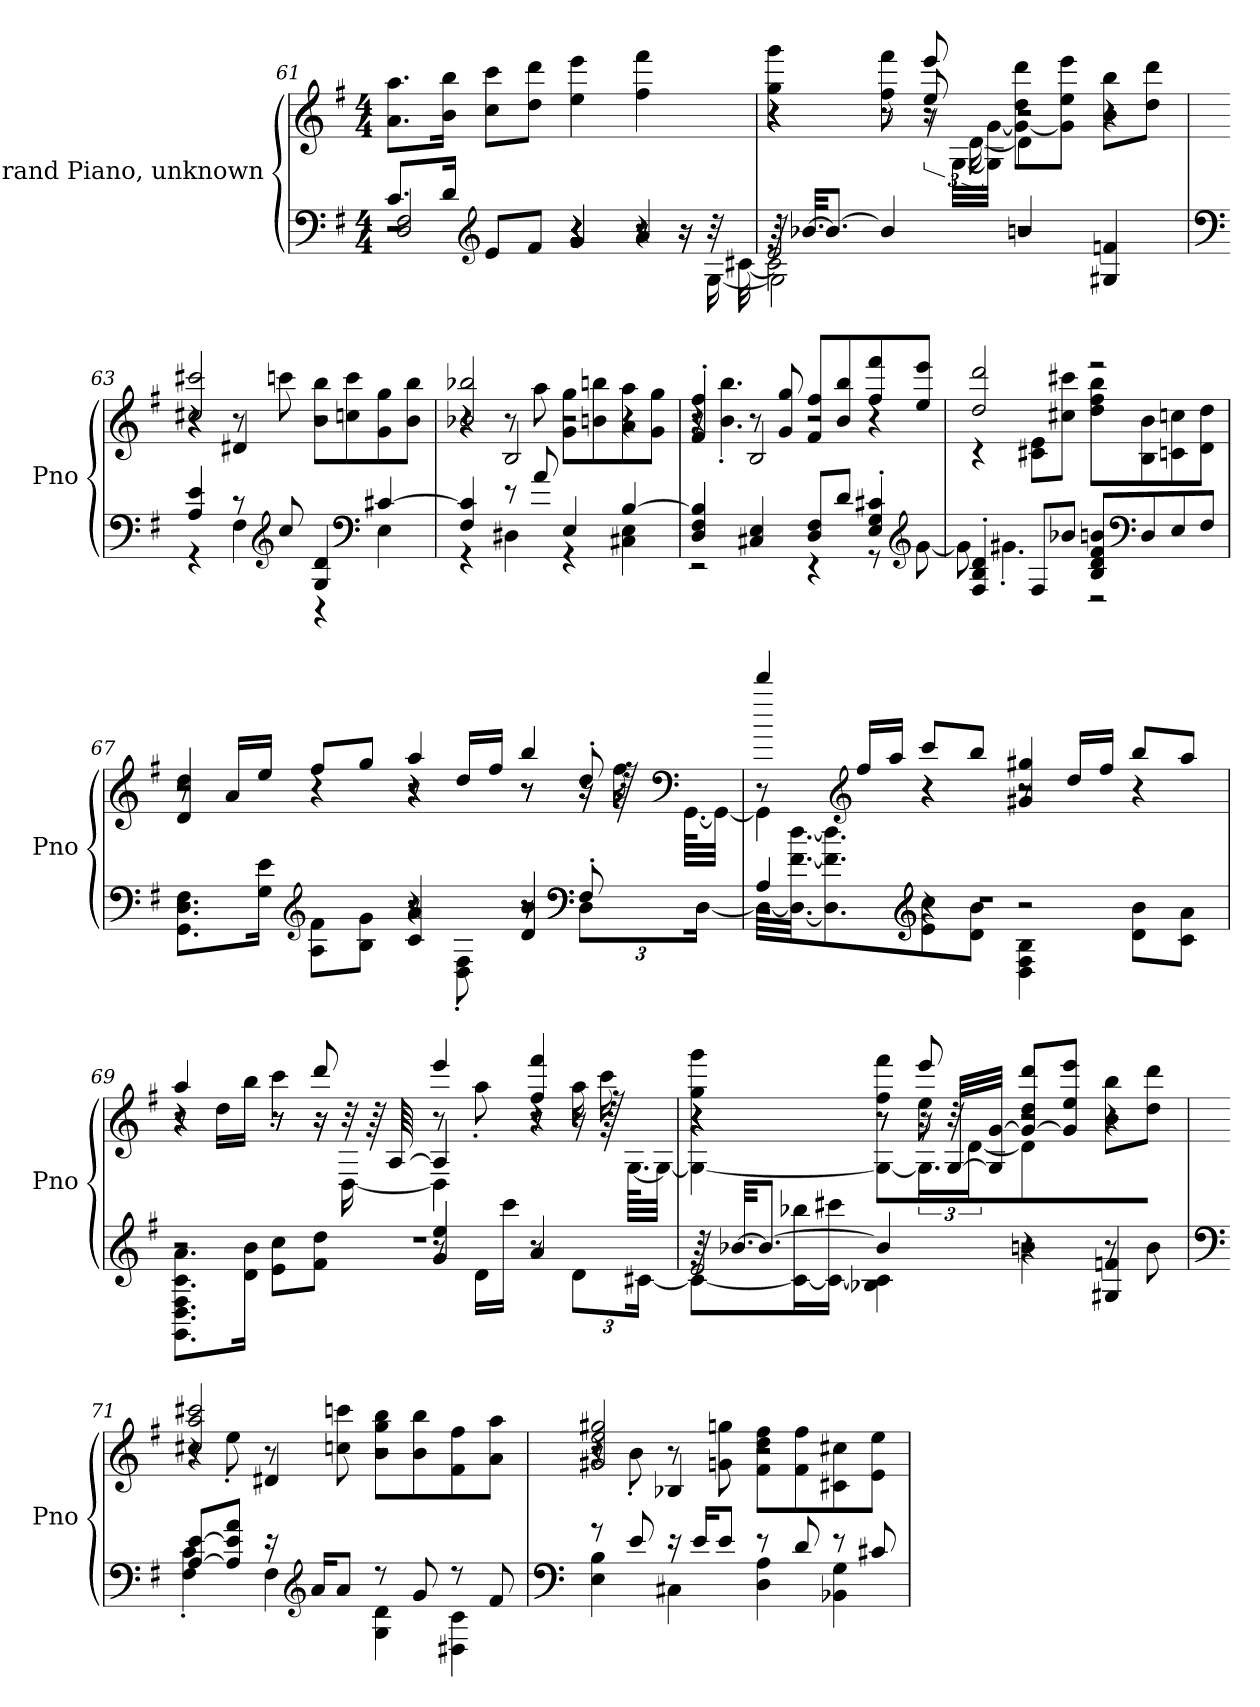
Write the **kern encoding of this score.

**kern	**kern
*part1	*part1
*staff2	*staff1
*I"Grand Piano, unknown	*
*I'Pno	*
!!LO:LB:g=z
*clefF4	*clefG2
*k[f#]	*k[f#]
*M4/4	*M4/4
=61	=61
*^	*
*	*^	*
*	*	*^	*
8.c/L	2r	2D/ 2F#/	2r	8.a\ 8.aa\L
16d/Jk	.	.	.	16b\ 16bb\Jk
*clefG2	*	*	*	*
8e/L	.	.	.	8cc\ 8ccc\L
8f#/J	.	.	.	8dd\ 8ddd\J
4g/	4r	4r	4r	4ee\ 4eee\
4r	8r	4a/	8r	4ff#\ 4fff#\
.	16r	.	16r	.
.	32r	.	[16G\	.
.	[32c#X\	.	.	.
=62	=62	=62	=62	=62
*	*	*	*	*^
*	*	*	*	*	*^
*	*	*	*	*	*	*^
64r	2c#\]	2e/	2G\]	4r	4gg\ 4ggg\	4r	4r
[32.b-X/KKL	.	.	.	.	.	.	.
8.b-/J_	.	.	.	.	.	.	.
4b-/]	.	.	.	8r	8ff#\ 8fff#\	8r	8r
.	.	.	.	8eee/	12r	8ee/	16r
.	.	.	.	.	.	.	[32G\LLL
.	.	.	.	.	[24d\	.	.
.	.	.	.	.	.	.	32G\] [32g\JJJ
4bn/	2r	2r	2r	2r	4d\]	2r	8g\_ 8dd\ 8ddd\L
.	.	.	.	.	.	.	8g\] 8ee\ 8eee\J
4G#X/ 4fn/	.	.	.	.	8b\ 8bb\L	.	4r
.	.	.	.	.	8dd\ 8ddd\J	.	.
*v	*v	*v	*v	*	*	*	*
*	*v	*v	*v	*v
=63	=63
*clefF4	*
*^	*^
*	*	*	*^
4A/ 4e/	4r	2cc#X/ 2ccc#X/	4r	4r
8r	4F#\	.	8r	4d#X/
*clefG2	*	*	*	*
8cc/	.	.	8cccn\	.
4G/ 4d/	4r	2r	8b\ 8bb\L	2r
.	.	.	8ccn\ 8ccc\	.
*clefF4	*	*	*	*
[4c#X/	4E\	.	8g\ 8gg\	.
.	.	.	8b\ 8bb\J	.
!!LO:LB:g=z	!!	!!
=64	=64	=64	=64	=64
4F#/ 4c#/]	4r	2b-X/ 2bb-X/	4r	4r
8r	4D#X\	.	8r	2B/
8a/	.	.	8aa\	.
4E/	4r	2r	8g\ 8gg\L	.
.	.	.	8bn\ 8bbn\	.
[4B/	4C#X\ 4E\	.	8a\ 8aa\	4r
.	.	.	8g\ 8gg\J	.
=65	=65	=65	=65	=65
4D/ 4F#/ 4B/]	2r	4f#/' 4ff#/'	8r	4r
.	.	.	4.b\' 4.bb\'	.
4C#X/ 4E/	.	8r	.	2B/
.	.	8g/ 8gg/	.	.
8D/ 8F#/L	4r	8f#/ 8ff#/L	2r	.
8d/J	.	8b/ 8bb/	.	.
4E/' 4G/' 4c#X/'	8r	8ff#/ 8fff#/	.	4r
*clefG2	*	*	*	*
.	[8g\	8ee/ 8eee/J	.	.
*	*	*	*v	*v
=66	=66	=66	=66
4F#/' 4B/' 4d/'	8g\]	2dd/ 2ddd/	4r
.	4.g#X'\	.	.
8F#/L	.	.	8c#X\ 8e\L
8b-X/J	.	.	8cc#X\ 8ccc#X\J
8B/ 8d/ 8f#/ 8bn/L	2r	2r	8dd\ 8ff#\ 8bb\L
*clefF4	*	*	*
8D/	.	.	8B\ 8b\
8E/	.	.	8cn\ 8ccn\
8F#/J	.	.	8d\ 8dd\J
!!LO:PB:g=z
=67	=67	=67	=67
*	*^	*^	*^
2r	8.GG\ 8.D\ 8.F#\L	2r	8r	2r	4d/ 4dd/	2r
.	.	.	16a/LL	.	.	.
.	16G\ 16e\Jk	.	16ee/JJ	.	.	.
*clefG2	*	*	*	*	*	*
.	8A\ 8f#\L	.	8ff#/L	.	4r	.
.	8B\ 8g\J	.	8gg/J	.	.	.
4r	8r	4c/ 4a/	8r	4r	4aa/	4r
.	8D\' 8F#\'	.	16dd/LL	.	.	.
.	.	.	16ff#/JJ	.	.	.
4d/ 4b/	8r	8r	8r	8r	4bb/	8r
*clefF4	*	*	*	*	*	*
*	*Xbrackettup	*	*	*	*	*
.	12D\L	8F#'/	8dd'/	16r	.	16r
.	.	.	.	16ff#\	.	128r
*	*	*	*clefF4	*	*	*
.	.	.	.	.	.	[64.GG\KLLL
.	[24D\Jk	.	.	.	.	.
.	.	.	.	.	.	32GG\JJJ_
*	*	*	*	*	*v	*v
=68	=68	=68	=68	=68	=68
1r	64D\KLLL_	4A/	8r	4ddd/	4GG\]
.	32.D\_ [32.f#\ [32.dd\JJ	.	.	.	.
.	8.D\] 8.f#\] 8.dd\]	.	.	.	.
*	*	*	*clefG2	*	*
.	.	.	16ff#/LL	.	.
.	.	.	16aa/JJ	.	.
*clefG2	*	*	*	*	*
.	8e\ 8cc\	4r	8ccc/L	4r	4r
.	8d\ 8b\J	.	8bb/J	.	.
.	4D\ 4F#\ 4B\	2r	8r	4g#X/ 4gg#X/	2r
.	.	.	16dd/LL	.	.
.	.	.	16ff#/JJ	.	.
.	8d\ 8b\L	.	8bb/L	4r	.
.	8c\ 8a\J	.	8aa/J	.	.
!!LO:LB:g=z
=69	=69	=69	=69	=69	=69
*	*	*	*	*	*^
1r	8.GG\ 8.D\ 8.F#\ 8.c\ 8.a\L	2r	4aa/	8r	4r	4r
.	.	.	.	16dd\LL	.	.
.	16d\ 16b\Jk	.	.	16bb\JJ	.	.
.	8e\ 8cc\L	.	8r	4ccc'\	8r	8r
.	8f#\ 8dd\J	.	8ddd/	.	16r	16r
.	.	.	.	.	32r	[16D\
.	.	.	.	.	64r	.
.	.	.	.	.	[64A/	.
.	8r	4g/ 4ee/	4eee/	8r	4A/]	4D\]
.	16d\LL	.	.	8aa'\	.	.
.	16ccc\JJ	.	.	.	.	.
.	8r	4a/	4ff#/ 4fff#/	8r	4r	8r
.	12d\L	.	.	16aa\	.	16r
.	.	.	.	128r	.	16ccc\
.	.	.	.	[64.G\KLLL	.	.
.	[24c#X\Jk	.	.	.	.	.
.	.	.	.	32G\JJJ_	.	.
=70	=70	=70	=70	=70	=70	=70
64r	8c#\L_	2e/	4r	4G\_ 4gg\ 4ggg\	4r	4r
[32.b-X/KKL	.	.	.	.	.	.
8.b-/J_	.	.	.	.	.	.
.	16c#\_ 16bb-X\L	.	.	.	.	.
.	16c#\_ 16ccc#X\JJ	.	.	.	.	.
4b-/]	4B-X\ 4c#\]	.	8r	8G\_ 8ff#\ 8fff#\L	8r	8r
.	.	.	16r	24.G\Jk]	8eee/	8ee\
.	.	.	[32G/LLL	48r	.	.
.	.	.	.	[24d\	.	.
.	.	.	32G/] [32g/JJJ	.	.	.
2r	4bn\	4r	8g/_ 8dd/ 8ddd/L	4d\]	2r	2r
.	.	.	8g/] 8ee/ 8eee/J	.	.	.
.	8r	4G#X/ 4fn/	4r	8b\ 8bb\L	.	.
.	8b\	.	.	8dd\ 8ddd\J	.	.
*v	*v	*v	*	*	*	*
*	*v	*v	*v	*v
!!LO:LB:g=z
=71	=71
*clefF4	*
*^	*^
*	*	*	*^
[8A/ [8e/L	4F#\' 4c\'	2cc#X/ 2aa/ 2ccc#X/	8r	4r
8A/] 8e/] 8a/J	.	.	8ee'\	.
16r	4F#\	.	8r	4d#X/
*clefG2	*	*	*	*
16a/KL	.	.	.	.
8a/J	.	.	8ccn\ 8cccn\	.
8r	4G\ 4d\	2r	8b\ 8gg\ 8bb\L	2r
8g/	.	.	8b\ 8bb\	.
8r	4D#X\ 4c\	.	8f#\ 8ff#\	.
8f#/	.	.	8a\ 8aa\J	.
=72	=72	=72	=72	=72
*clefF4	*	*	*	*
8r	4E\ 4B\	2g#X/ 2ee/ 2gg#X/	8r	4r
8e/	.	.	8b'\	.
16r	4C#X\	.	8r	4B-X/
16e/KL	.	.	.	.
8e/J	.	.	8gn\ 8ggn\	.
8r	4D\ 4A\	2r	8f#\ 8dd\ 8ff#\L	2r
8d/	.	.	8f#\ 8ff#\	.
8r	4BB-X\ 4G\	.	8c#X\ 8cc#X\	.
8c#X/	.	.	8e\ 8ee\J	.
*v	*v	*	*	*
*	*v	*v	*v
=	=
*-	*-
